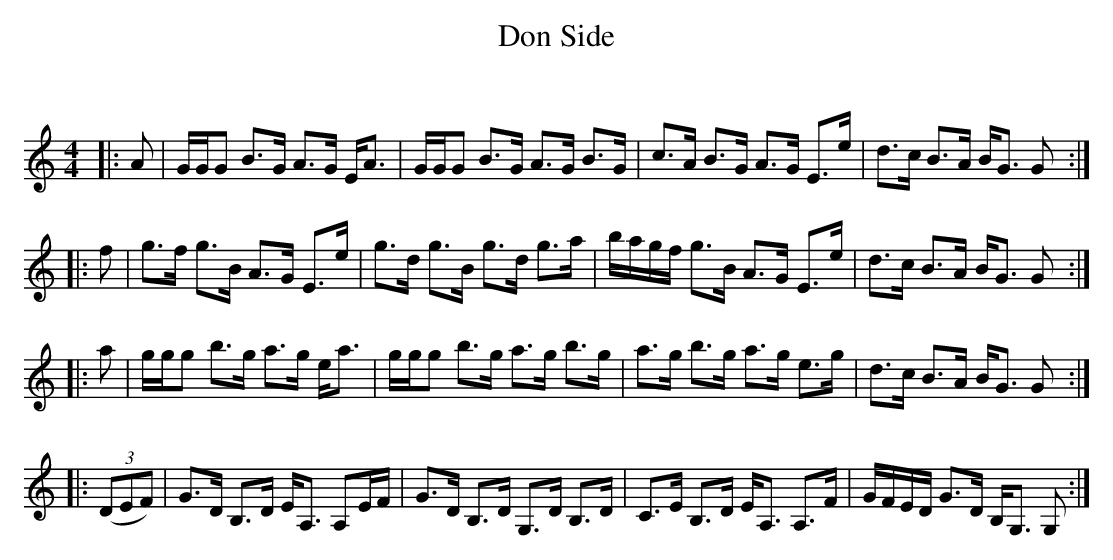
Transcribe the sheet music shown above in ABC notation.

X:1
T: Don Side
C:
Q: 128
K:C
M:4/4
L:1/16
|:A2|GGG2 B3G A3G EA3|GGG2 B3G A3G B3G|c3A B3G A3G E3e|d3c B3A BG3 G2:|
|:f2|g3f g3B A3G E3e|g3d g3B g3d g3a|bagf g3B A3G E3e|d3c B3A BG3 G2:|
|:a2|ggg2 b3g a3g ea3|ggg2 b3g a3g b3g|a3g b3g a3g e3g|d3c B3A BG3 G2:|
|:((3D2E2F2)|G3D B,3D EA,3 A,2EF|G3D B,3D G,3D B,3D|C3E B,3D EA,3 A,3F|GFED G3D B,G,3 G,2:|
